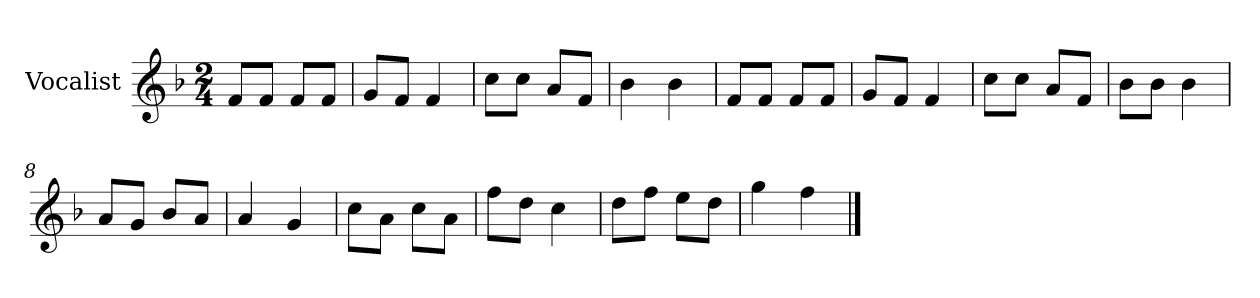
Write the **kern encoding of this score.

**kern
*part1
*staff1
*I"Vocalist
*k[b-]
*F:
*M2/4
=
8fL
8fJ
8fL
8fJ
=1
8gL
8fJ
4f
=2
8ccL
8ccJ
8aL
8fJ
=3
4b-
4b-
=4
8fL
8fJ
8fL
8fJ
=5
8gL
8fJ
4f
=6
8ccL
8ccJ
8aL
8fJ
=7
8b-L
8b-J
4b-
=8
8aL
8gJ
8b-L
8aJ
=9
4a
4g
=10
8ccL
8aJ
8ccL
8aJ
=11
8ffL
8ddJ
4cc
=12
8ddL
8ffJ
8eeL
8ddJ
=13
4gg
4ff
==
*-
